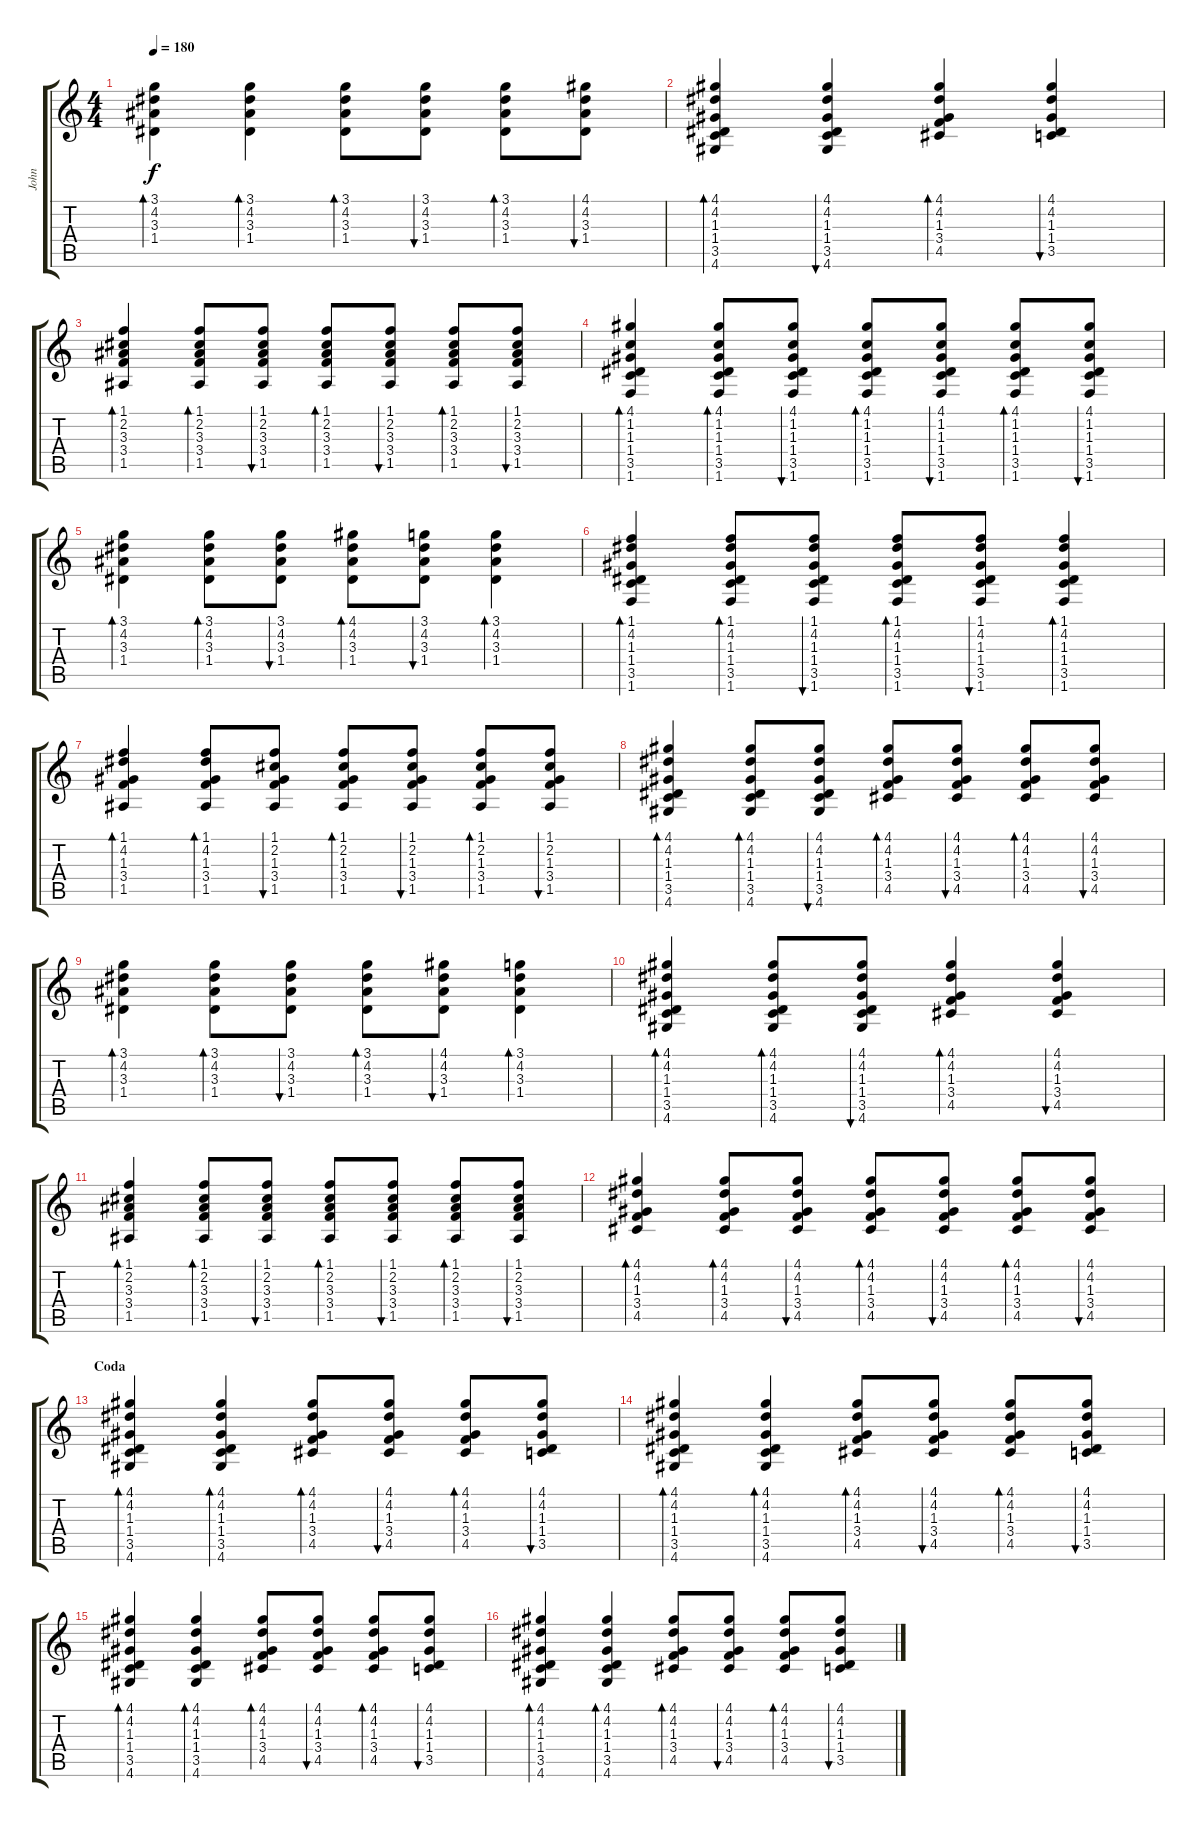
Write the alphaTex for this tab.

\track ("John" "John") {instrument acousticguitarsteel}
\staff {score tabs}
\tuning (E4 B3 G3 D3 A2 E2) {hide}
\ts (4 4)
\tempo 180
\clef g2
\ks c
(3.1 4.2 3.3 1.4).4{bd 60 dy f} (3.1 4.2 3.3 1.4).4{bd 60} (3.1 4.2 3.3 1.4).8{bd 60} (3.1 4.2 3.3 1.4).8{bu 60} (3.1 4.2 3.3 1.4).8{bd 60} (4.1 4.2 3.3 1.4).8{bu 60} |
(4.1 4.2 1.3 1.4 3.5 4.6).4{bd 60} (4.1 4.2 1.3 1.4 3.5 4.6).4{bu 60} (4.1 4.2 1.3 3.4 4.5).4{bd 60} (4.1 4.2 1.3 1.4 3.5).4{bu 60} |
(1.1 2.2 3.3 3.4 1.5).4{bd 60} (1.1 2.2 3.3 3.4 1.5).8{bd 60} (1.1 2.2 3.3 3.4 1.5).8{bu 60} (1.1 2.2 3.3 3.4 1.5).8{bd 60} (1.1 2.2 3.3 3.4 1.5).8{bu 60} (1.1 2.2 3.3 3.4 1.5).8{bd 60} (1.1 2.2 3.3 3.4 1.5).8{bu 60} |
(4.1 1.2 1.3 1.4 3.5 1.6).4{bd 60} (4.1 1.2 1.3 1.4 3.5 1.6).8{bd 60} (4.1 1.2 1.3 1.4 3.5 1.6).8{bu 60} (4.1 1.2 1.3 1.4 3.5 1.6).8{bd 60} (4.1 1.2 1.3 1.4 3.5 1.6).8{bu 60} (4.1 1.2 1.3 1.4 3.5 1.6).8{bd 60} (4.1 1.2 1.3 1.4 3.5 1.6).8{bu 60} |
(3.1 4.2 3.3 1.4).4{bd 60} (3.1 4.2 3.3 1.4).8{bd 60} (3.1 4.2 3.3 1.4).8{bu 60} (4.1 4.2 3.3 1.4).8{bd 60} (3.1 4.2 3.3 1.4).8{bu 60} (3.1 4.2 3.3 1.4).4{bd 60} |
(1.1 4.2 1.3 1.4 3.5 1.6).4{bd 60} (1.1 4.2 1.3 1.4 3.5 1.6).8{bd 60} (1.1 4.2 1.3 1.4 3.5 1.6).8{bu 60} (1.1 4.2 1.3 1.4 3.5 1.6).8{bd 60} (1.1 4.2 1.3 1.4 3.5 1.6).8{bu 60} (1.1 4.2 1.3 1.4 3.5 1.6).4{bd 60} |
(1.1 4.2 1.3 3.4 1.5).4{bd 60} (1.1 4.2 1.3 3.4 1.5).8{bd 60} (1.1 2.2 1.3 3.4 1.5).8{bu 60} (1.1 2.2 1.3 3.4 1.5).8{bd 60} (1.1 2.2 1.3 3.4 1.5).8{bu 60} (1.1 2.2 1.3 3.4 1.5).8{bd 60} (1.1 2.2 1.3 3.4 1.5).8{bu 60} |
(4.1 4.2 1.3 1.4 3.5 4.6).4{bd 60} (4.1 4.2 1.3 1.4 3.5 4.6).8{bd 60} (4.1 4.2 1.3 1.4 3.5 4.6).8{bu 60} (4.1 4.2 1.3 3.4 4.5).8{bd 60} (4.1 4.2 1.3 3.4 4.5).8{bu 60} (4.1 4.2 1.3 3.4 4.5).8{bd 60} (4.1 4.2 1.3 3.4 4.5).8{bu 60} |
(3.1 4.2 3.3 1.4).4{bd 60} (3.1 4.2 3.3 1.4).8{bd 60} (3.1 4.2 3.3 1.4).8{bu 60} (3.1 4.2 3.3 1.4).8{bd 60} (4.1 4.2 3.3 1.4).8{bu 60} (3.1 4.2 3.3 1.4).4{bd 60} |
(4.1 4.2 1.3 1.4 3.5 4.6).4{bd 60} (4.1 4.2 1.3 1.4 3.5 4.6).8{bd 60} (4.1 4.2 1.3 1.4 3.5 4.6).8{bu 60} (4.1 4.2 1.3 3.4 4.5).4{bd 60} (4.1 4.2 1.3 3.4 4.5).4{bu 60} |
(1.1 2.2 3.3 3.4 1.5).4{bd 60} (1.1 2.2 3.3 3.4 1.5).8{bd 60} (1.1 2.2 3.3 3.4 1.5).8{bu 60} (1.1 2.2 3.3 3.4 1.5).8{bd 60} (1.1 2.2 3.3 3.4 1.5).8{bu 60} (1.1 2.2 3.3 3.4 1.5).8{bd 60} (1.1 2.2 3.3 3.4 1.5).8{bu 60} |
(4.1 4.2 1.3 3.4 4.5).4{bd 60} (4.1 4.2 1.3 3.4 4.5).8{bd 60} (4.1 4.2 1.3 3.4 4.5).8{bu 60} (4.1 4.2 1.3 3.4 4.5).8{bd 60} (4.1 4.2 1.3 3.4 4.5).8{bu 60} (4.1 4.2 1.3 3.4 4.5).8{bd 60} (4.1 4.2 1.3 3.4 4.5).8{bu 60} |
\section ("" "Coda")
(4.1 4.2 1.3 1.4 3.5 4.6).4{bd 60} (4.1 4.2 1.3 1.4 3.5 4.6).4{bd 60} (4.1 4.2 1.3 3.4 4.5).8{bd 60} (4.1 4.2 1.3 3.4 4.5).8{bu 60} (4.1 4.2 1.3 3.4 4.5).8{bd 60} (4.1 4.2 1.3 1.4 3.5).8{bu 60} |
(4.1 4.2 1.3 1.4 3.5 4.6).4{bd 60} (4.1 4.2 1.3 1.4 3.5 4.6).4{bd 60} (4.1 4.2 1.3 3.4 4.5).8{bd 60} (4.1 4.2 1.3 3.4 4.5).8{bu 60} (4.1 4.2 1.3 3.4 4.5).8{bd 60} (4.1 4.2 1.3 1.4 3.5).8{bu 60} |
(4.1 4.2 1.3 1.4 3.5 4.6).4{bd 60} (4.1 4.2 1.3 1.4 3.5 4.6).4{bd 60} (4.1 4.2 1.3 3.4 4.5).8{bd 60} (4.1 4.2 1.3 3.4 4.5).8{bu 60} (4.1 4.2 1.3 3.4 4.5).8{bd 60} (4.1 4.2 1.3 1.4 3.5).8{bu 60} |
(4.1 4.2 1.3 1.4 3.5 4.6).4{bd 60} (4.1 4.2 1.3 1.4 3.5 4.6).4{bd 60} (4.1 4.2 1.3 3.4 4.5).8{bd 60} (4.1 4.2 1.3 3.4 4.5).8{bu 60} (4.1 4.2 1.3 3.4 4.5).8{bd 60} (4.1 4.2 1.3 1.4 3.5).8{bu 60}
